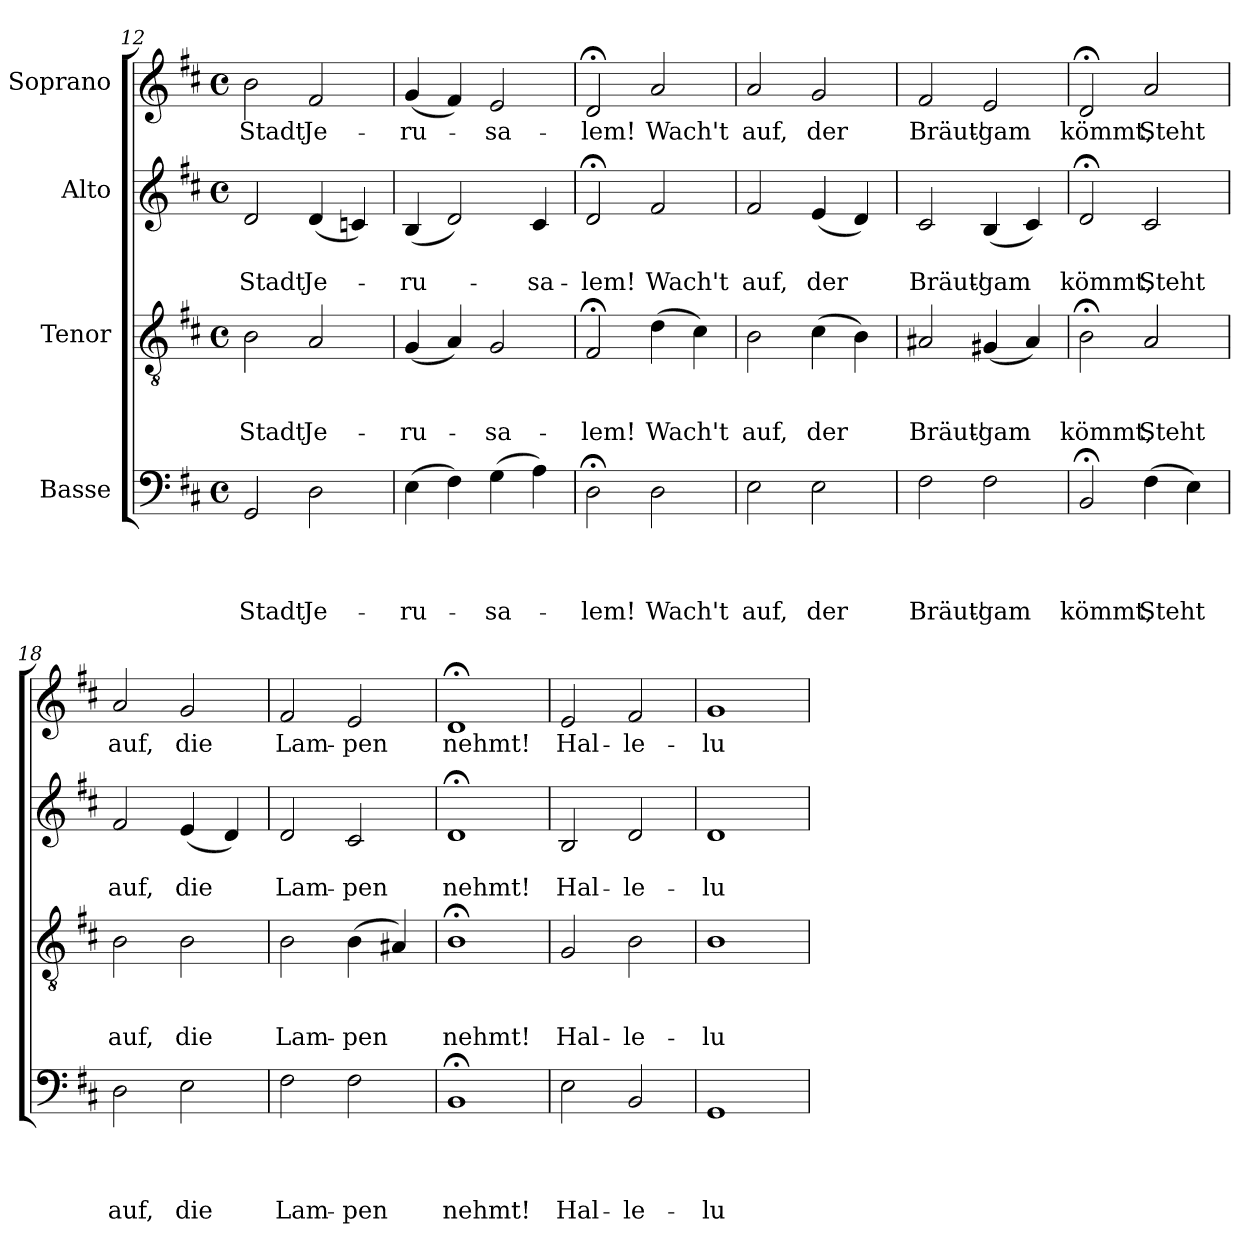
**kern	**text	**text	**text	**text	**kern	**text	**text	**text	**kern	**text	**text	**kern	**text
*part4	*part4	*part4	*part4	*part4	*part3	*part3	*part3	*part3	*part2	*part2	*part2	*part1	*part1
*staff4	*staff4	*staff4	*staff4	*staff4	*staff3	*staff3	*staff3	*staff3	*staff2	*staff2	*staff2	*staff1	*staff1
*I"Basse	*	*	*	*	*I"Tenor	*	*	*	*I"Alto	*	*	*I"Soprano	*
*clefF4	*	*	*	*	*clefGv2	*	*	*	*clefG2	*	*	*clefG2	*
*k[f#c#]	*	*	*	*	*k[f#c#]	*	*	*	*k[f#c#]	*	*	*k[f#c#]	*
*D:	*	*	*	*	*D:	*	*	*	*D:	*	*	*D:	*
*M4/4	*	*	*	*	*M4/4	*	*	*	*M4/4	*	*	*M4/4	*
*met(c)	*	*	*	*	*met(c)	*	*	*	*met(c)	*	*	*met(c)	*
=12	=12	=12	=12	=12	=12	=12	=12	=12	=12	=12	=12	=12	=12
2GG/	.	.	.	Stadt	2B\	.	.	Stadt	2d/	.	Stadt	2b\	Stadt
2D\	.	.	.	Je-	2A/	.	.	Je-	(4d/	.	Je-	2f#/	Je-
.	.	.	.	.	.	.	.	.	4cn/)	.	.	.	.
=13	=13	=13	=13	=13	=13	=13	=13	=13	=13	=13	=13	=13	=13
(4E\	.	.	.	-ru-	(4G/	.	.	-ru-	(4B/	.	-ru-	(4g/	-ru-
4F#\)	.	.	.	.	4A/)	.	.	.	2d/)	.	.	4f#/)	.
(4G\	.	.	.	-sa-	2G/	.	.	-sa-	.	.	.	2e/	-sa-
4A\)	.	.	.	.	.	.	.	.	4c#/	.	-sa-	.	.
=14	=14	=14	=14	=14	=14	=14	=14	=14	=14	=14	=14	=14	=14
2D;<\	.	.	.	-lem!	2F#;</	.	.	-lem!	2d;</	.	-lem!	2d;</	-lem!
2D\	.	.	.	Wach't	(4d\	.	.	Wach't	2f#/	.	Wach't	2a/	Wach't
.	.	.	.	.	4c#\)	.	.	.	.	.	.	.	.
=15	=15	=15	=15	=15	=15	=15	=15	=15	=15	=15	=15	=15	=15
2E\	.	.	.	auf,	2B\	.	.	auf,	2f#/	.	auf,	2a/	auf,
2E\	.	.	.	der	(4c#\	.	.	der	(4e/	.	der	2g/	der
.	.	.	.	.	4B\)	.	.	.	4d/)	.	.	.	.
!!LO:PB:g=z
=16	=16	=16	=16	=16	=16	=16	=16	=16	=16	=16	=16	=16	=16
2F#\	.	.	.	Bräut'-	2A#X/	.	.	Bräut'-	2c#/	.	Bräut'-	2f#/	Bräut'-
2F#\	.	.	.	-gam	(4G#X/	.	.	-gam	(4B/	.	-gam	2e/	-gam
.	.	.	.	.	4A#/)	.	.	.	4c#/)	.	.	.	.
=17	=17	=17	=17	=17	=17	=17	=17	=17	=17	=17	=17	=17	=17
2BB;</	.	.	.	kömmt,	2B;<\	.	.	kömmt,	2d;</	.	kömmt,	2d;</	kömmt,
(4F#\	.	.	.	Steht	2A/	.	.	Steht	2c#/	.	Steht	2a/	Steht
4E\)	.	.	.	.	.	.	.	.	.	.	.	.	.
=18	=18	=18	=18	=18	=18	=18	=18	=18	=18	=18	=18	=18	=18
2D\	.	.	.	auf,	2B\	.	.	auf,	2f#/	.	auf,	2a/	auf,
2E\	.	.	.	die	2B\	.	.	die	(4e/	.	die	2g/	die
.	.	.	.	.	.	.	.	.	4d/)	.	.	.	.
=19	=19	=19	=19	=19	=19	=19	=19	=19	=19	=19	=19	=19	=19
2F#\	.	.	.	Lam-	2B\	.	.	Lam-	2d/	.	Lam-	2f#/	Lam-
2F#\	.	.	.	-pen	(4B\	.	.	-pen	2c#/	.	-pen	2e/	-pen
.	.	.	.	.	4A#X/)	.	.	.	.	.	.	.	.
=20	=20	=20	=20	=20	=20	=20	=20	=20	=20	=20	=20	=20	=20
1BB;<	.	.	.	nehmt!	1B;<	.	.	nehmt!	1d;<	.	nehmt!	1d;<	nehmt!
!!LO:LB:g=z
=21	=21	=21	=21	=21	=21	=21	=21	=21	=21	=21	=21	=21	=21
2E\	.	.	.	Hal-	2G/	.	.	Hal-	2B/	.	Hal-	2e/	Hal-
2BB/	.	.	.	-le-	2B\	.	.	-le-	2d/	.	-le-	2f#/	-le-
=22	=22	=22	=22	=22	=22	=22	=22	=22	=22	=22	=22	=22	=22
1GG	.	.	.	-lu-	1B	.	.	-lu-	1d	.	-lu-	1g	-lu-
=	=	=	=	=	=	=	=	=	=	=	=	=	=
*-	*-	*-	*-	*-	*-	*-	*-	*-	*-	*-	*-	*-	*-
